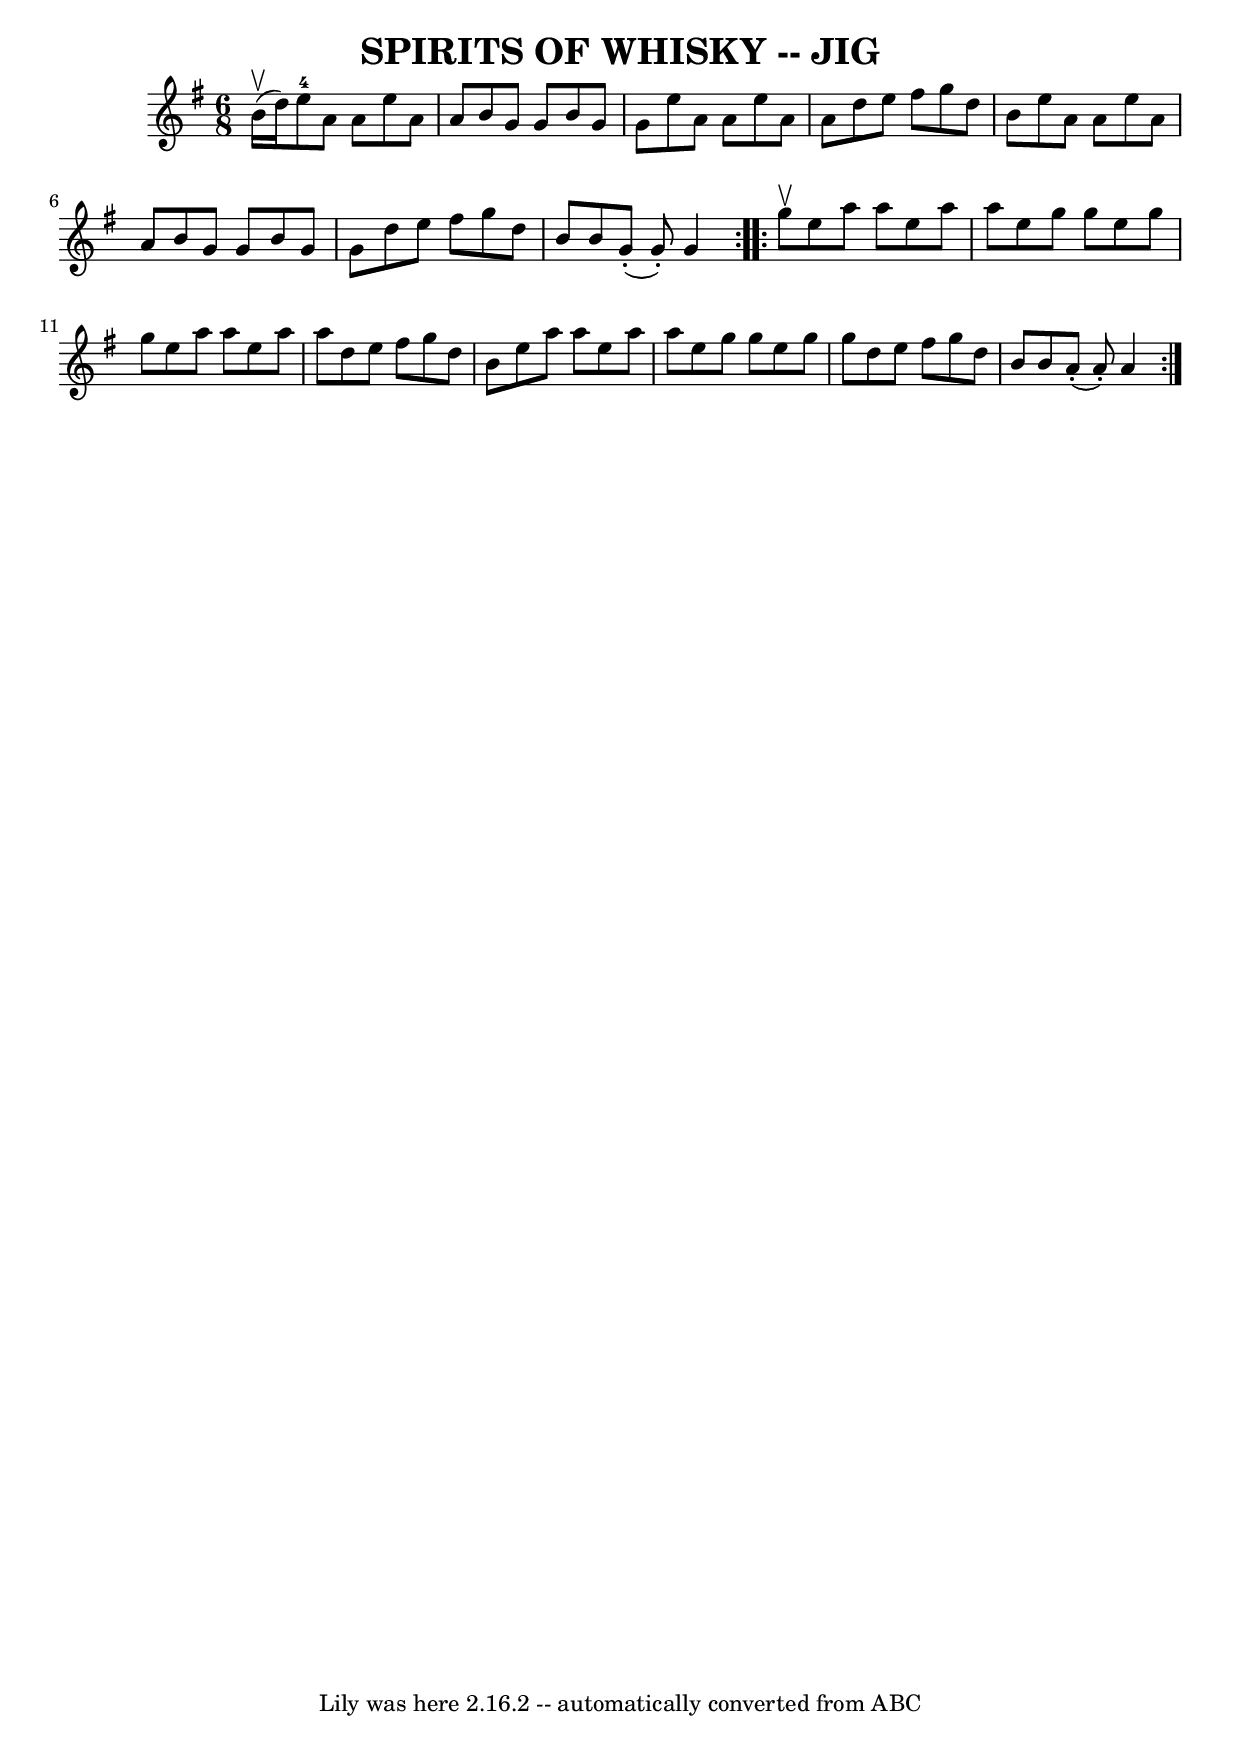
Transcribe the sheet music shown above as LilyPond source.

\version "2.7.40"
\include "Mammoth.ily"
\header {
	%% book = "Ryan's Mammoth Collection of Fiddle Tunes"
	crossRefNumber = "1"
	footnotes = ""
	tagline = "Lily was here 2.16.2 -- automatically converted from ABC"
	title = "SPIRITS OF WHISKY -- JIG"
}
voicedefault =  {


\repeat volta 2 {
\time 6/8 \key a \dorian b'16 (^\upbow d''16)       |
 e''8 
-4 a'8 a'8 e''8 a'8 a'8    |
 b'8 g'8 g'8 b'8  
 g'8 g'8    |
 e''8 a'8 a'8 e''8 a'8 a'8    |
 
 d''8 e''8 fis''8 g''8 d''8 b'8    |
     |
 e''8 
 a'8 a'8 e''8 a'8 a'8    |
 b'8 g'8 g'8 b'8    
g'8 g'8    |
 d''8 e''8 fis''8 g''8 d''8 b'8    
|
 b'8 g'8 (-. g'8 -.) g'4    }     \repeat volta 2 { g''8 
^\upbow       |
 e''8 a''8 a''8 e''8 a''8 a''8    
|
 e''8 g''8 g''8 e''8 g''8 g''8    |
 e''8    
a''8 a''8 e''8 a''8 a''8    |
 d''8 e''8 fis''8    
g''8 d''8 b'8    |
     |
 e''8 a''8 a''8 e''8    
a''8 a''8    |
 e''8 g''8 g''8 e''8 g''8 g''8    
|
 d''8 e''8 fis''8 g''8 d''8 b'8    |
 b'8      
a'8 (-. a'8 -.) a'4    }   
}

\score{
    <<

	\context Staff="default"
	{
	    \voicedefault 
	}

    >>
	\layout {
	}
	\midi {}
}
